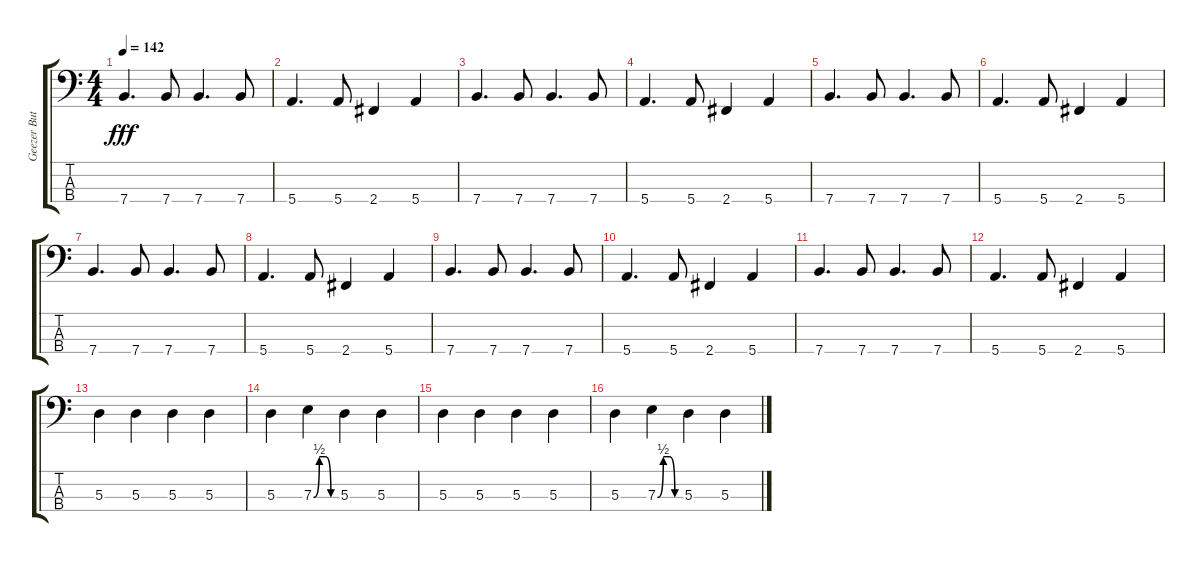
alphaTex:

\track ("Geezer Butler" "Geezer But") {instrument electricbassfinger}
\staff {score tabs}
\tuning (G2 D2 A1 E1) {hide}
\ts (4 4)
\tempo 142
\clef f4
\ks c
7.4.4{d dy fff} 7.4.8 7.4.4{d} 7.4.8 |
5.4.4{d} 5.4.8 2.4.4 5.4.4 |
7.4.4{d} 7.4.8 7.4.4{d} 7.4.8 |
5.4.4{d} 5.4.8 2.4.4 5.4.4 |
7.4.4{d} 7.4.8 7.4.4{d} 7.4.8 |
5.4.4{d} 5.4.8 2.4.4 5.4.4 |
7.4.4{d} 7.4.8 7.4.4{d} 7.4.8 |
5.4.4{d} 5.4.8 2.4.4 5.4.4 |
7.4.4{d} 7.4.8 7.4.4{d} 7.4.8 |
5.4.4{d} 5.4.8 2.4.4 5.4.4 |
7.4.4{d} 7.4.8 7.4.4{d} 7.4.8 |
5.4.4{d} 5.4.8 2.4.4 5.4.4 |
5.3.4 5.3.4 5.3.4 5.3.4 |
5.3.4 7.3{be (custom 0 0 15 2 30 2 45 0 60 0)}.4 5.3.4 5.3.4 |
5.3.4 5.3.4 5.3.4 5.3.4 |
5.3.4 7.3{be (custom 0 0 15 2 30 2 45 0 60 0)}.4 5.3.4 5.3.4
